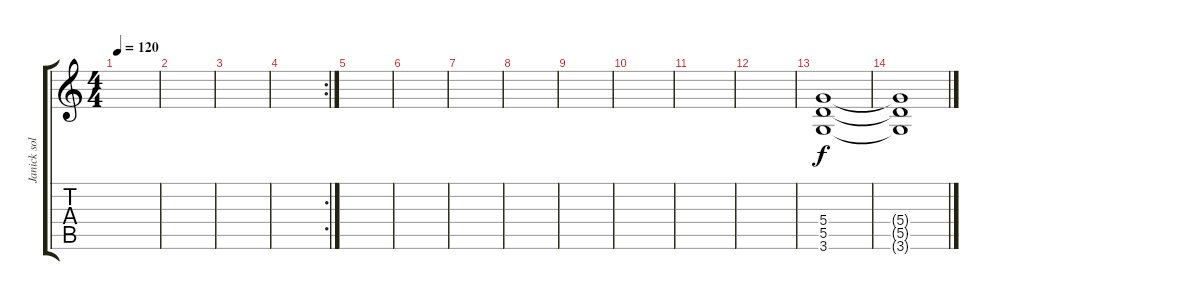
\track ("Janick solo" "Janick sol") {instrument distortionguitar}
\staff {score tabs}
\tuning (E4 B3 G3 D3 A2 E2) {hide}
\ts (4 4)
\tempo 120
\clef g2
\ks c
|
|
|
\rc 2
|
|
|
|
|
|
|
|
|
(5.4 5.5 3.6).1 |
(5.4{t} 5.5{t} 3.6{t}).1
